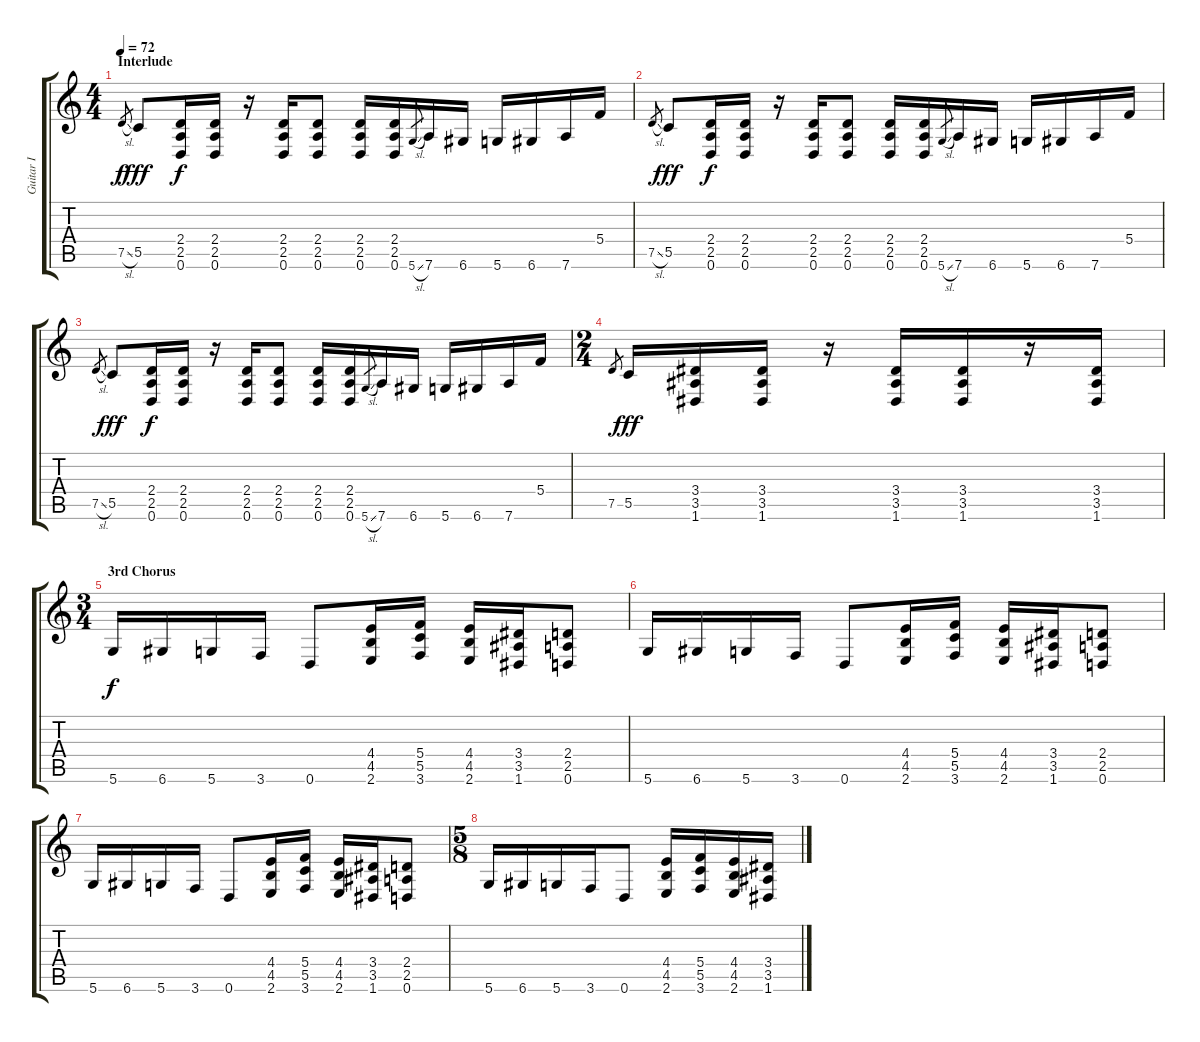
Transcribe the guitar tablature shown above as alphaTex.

\track ("Guitar I" "Guitar I") {instrument distortionguitar}
\staff {score tabs}
\tuning (D4 A3 F3 C3 G2 D2) {hide}
\ts (4 4)
\section ("" "Interlude")
\tempo 72
\clef g2
\ks c
7.5{sl}.8{gr dy f} 5.5.8{dy fff} (2.4 2.5 0.6).16{dy f} (2.4 2.5 0.6).16 r.16 (2.4 2.5 0.6).16 (2.4 2.5 0.6).8 (2.4 2.5 0.6).16 (2.4 2.5 0.6).16 5.6{sl}.8{gr} 7.6.16 6.6.16 5.6.16 6.6.16 7.6.16 5.4.16 |
7.5{sl}.8{gr} 5.5.8{dy fff} (2.4 2.5 0.6).16{dy f} (2.4 2.5 0.6).16 r.16 (2.4 2.5 0.6).16 (2.4 2.5 0.6).8 (2.4 2.5 0.6).16 (2.4 2.5 0.6).16 5.6{sl}.8{gr} 7.6.16 6.6.16 5.6.16 6.6.16 7.6.16 5.4.16 |
7.5{sl}.8{gr} 5.5.8{dy fff} (2.4 2.5 0.6).16{dy f} (2.4 2.5 0.6).16 r.16 (2.4 2.5 0.6).16 (2.4 2.5 0.6).8 (2.4 2.5 0.6).16 (2.4 2.5 0.6).16 5.6{sl}.8{gr} 7.6.16 6.6.16 5.6.16 6.6.16 7.6.16 5.4.16 |
\ts (2 4)
7.5.8{gr} 5.5.16{dy fff} (3.4 3.5 1.6).16 (3.4 3.5 1.6).16 r.16 (3.4 3.5 1.6).16 (3.4 3.5 1.6).16 r.16 (3.4 3.5 1.6).16 |
\ts (3 4)
\section ("" "3rd Chorus")
5.6.16{dy f} 6.6.16 5.6.16 3.6.16 0.6.8 (4.4 4.5 2.6).16 (5.4 5.5 3.6).16 (4.4 4.5 2.6).16 (3.4 3.5 1.6).16 (2.4 2.5 0.6).8 |
5.6.16 6.6.16 5.6.16 3.6.16 0.6.8 (4.4 4.5 2.6).16 (5.4 5.5 3.6).16 (4.4 4.5 2.6).16 (3.4 3.5 1.6).16 (2.4 2.5 0.6).8 |
5.6.16 6.6.16 5.6.16 3.6.16 0.6.8 (4.4 4.5 2.6).16 (5.4 5.5 3.6).16 (4.4 4.5 2.6).16 (3.4 3.5 1.6).16 (2.4 2.5 0.6).8 |
\ts (5 8)
5.6.16 6.6.16 5.6.16 3.6.16 0.6.8 (4.4 4.5 2.6).16 (5.4 5.5 3.6).16 (4.4 4.5 2.6).16 (3.4 3.5 1.6).16
